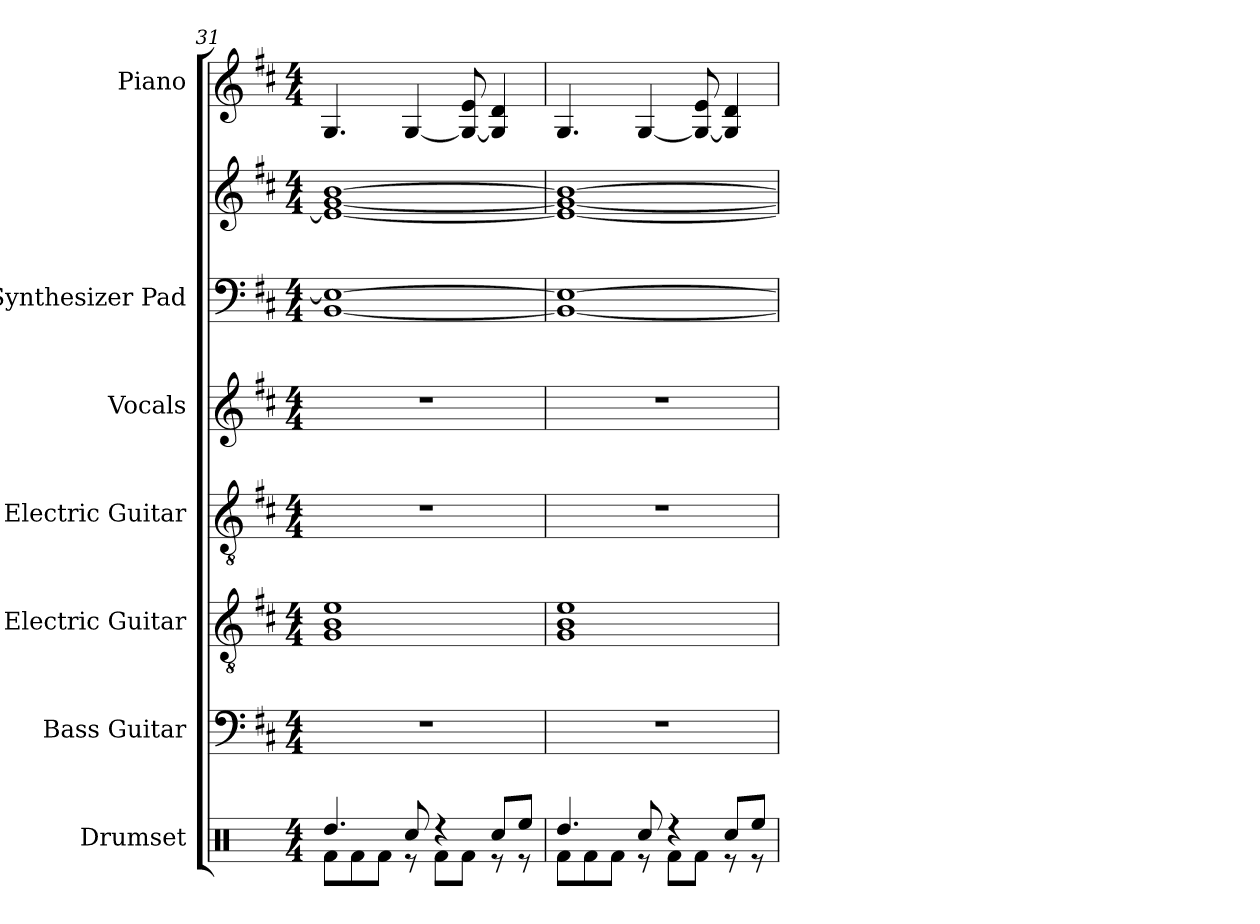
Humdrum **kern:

**kern	**kern	**kern	**kern	**kern	**kern	**kern	**kern
*part7	*part6	*part5	*part4	*part3	*part2	*part2	*part1
*staff8	*staff7	*staff6	*staff5	*staff4	*staff3	*staff2	*staff1
*I"Drumset	*I"Bass Guitar	*I"Electric Guitar	*I"Electric Guitar	*I"Vocals	*I"Synthesizer Pad	*	*I"Piano
*I'Drs.	*I'B. Guit.	*I'E. Guit.	*I'E. Guit.	*I'Voc.	*I'Syn.	*	*I'Pno.
*clefX	*clefF4	*clefGv2	*clefGv2	*clefG2	*clefF4	*clefG2	*clefG2
*	*ITrd7c12	*	*	*	*	*	*
*k[]	*k[f#c#]	*k[f#c#]	*k[f#c#]	*k[f#c#]	*k[f#c#]	*k[f#c#]	*k[f#c#]
*M4/4	*M4/4	*M4/4	*M4/4	*M4/4	*M4/4	*M4/4	*M4/4
=31	=31	=31	=31	=31	=31	=31	=31
*^	*	*	*	*	*	*	*
4.Rdd/	8Rf\L	1r	1G 1B 1e	1r	1r	[1BB 1E_	1e_ [1g [1b	4.G/
.	8Rf\	.	.	.	.	.	.	.
.	8Rf\J	.	.	.	.	.	.	.
8Rcc/	8r	.	.	.	.	.	.	[4G/
4r	8Rf\L	.	.	.	.	.	.	.
.	8Rf\J	.	.	.	.	.	.	8G/_ 8e/
8Rcc/L	8r	.	.	.	.	.	.	4G/] 4d/
8Ree/J	8r	.	.	.	.	.	.	.
=32	=32	=32	=32	=32	=32	=32	=32	=32
4.Rdd/	8Rf\L	1r	1G 1B 1e	1r	1r	1BB_ 1E_	1e_ 1g_ 1b_	4.G/
.	8Rf\	.	.	.	.	.	.	.
.	8Rf\J	.	.	.	.	.	.	.
8Rcc/	8r	.	.	.	.	.	.	[4G/
4r	8Rf\L	.	.	.	.	.	.	.
.	8Rf\J	.	.	.	.	.	.	8G/_ 8e/
8Rcc/L	8r	.	.	.	.	.	.	4G/] 4d/
8Ree/J	8r	.	.	.	.	.	.	.
*v	*v	*	*	*	*	*	*	*
=	=	=	=	=	=	=	=
*-	*-	*-	*-	*-	*-	*-	*-
